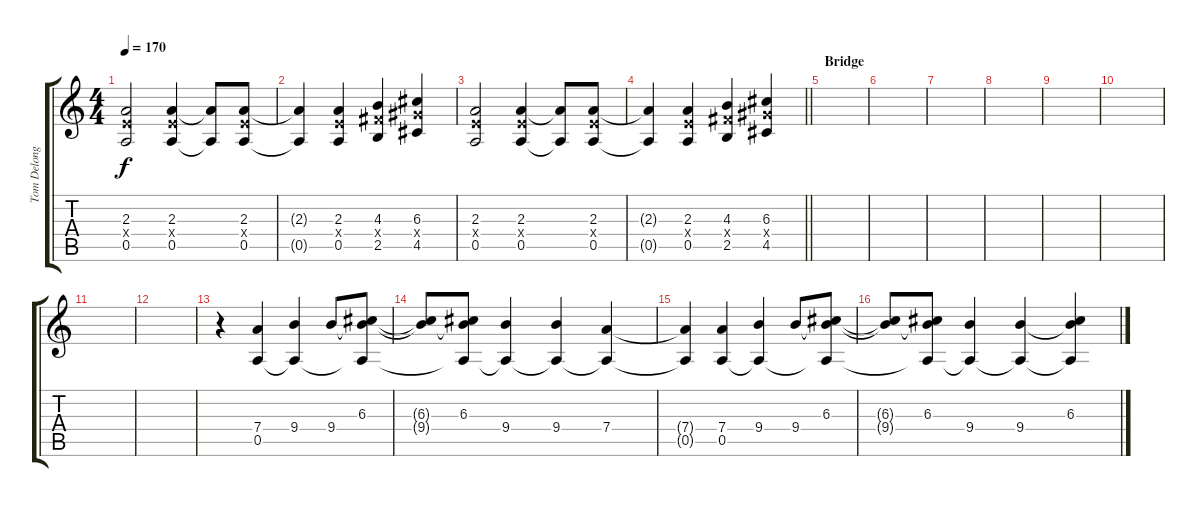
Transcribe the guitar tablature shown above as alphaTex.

\track ("Tom Delonge - Guitar" "Tom Delong") {instrument distortionguitar}
\staff {score tabs}
\tuning (E4 B3 G3 D3 A2 E2) {hide}
\ts (4 4)
\tempo 170
\clef g2
\ks c
(2.3 2.4{x} 0.5).2{dy f} (2.3 2.4{x} 0.5).4 (2.3{t} 0.5{t}).8 (2.3 2.4{x} 0.5).8 |
(2.3{t} 0.5{t}).4 (2.3 2.4{x} 0.5).4 (4.3 4.4{x} 2.5).4 (6.3 6.4{x} 4.5).4 |
(2.3 2.4{x} 0.5).2 (2.3 2.4{x} 0.5).4 (2.3{t} 0.5{t}).8 (2.3 2.4{x} 0.5).8 |
\barLineRight lightlight
(2.3{t} 0.5{t}).4 (2.3 2.4{x} 0.5).4 (4.3 4.4{x} 2.5).4 (6.3 6.4{x} 4.5).4 |
\section ("" "Bridge")
|
|
|
|
|
|
|
|
r.4 (7.4 0.5).4 (9.4 0.5{t}).4 9.4.8 (6.3 9.4{t} 0.5{t}).8 |
(6.3{t} 9.4{t}).8 (6.3 9.4{t} 0.5{t}).8 (9.4 0.5{t}).4 (9.4 0.5{t}).4 (7.4 0.5{t}).4 |
(7.4{t} 0.5{t}).4 (7.4 0.5).4 (9.4 0.5{t}).4 9.4.8 (6.3 9.4{t} 0.5{t}).8 |
(6.3{t} 9.4{t}).8 (6.3 9.4{t} 0.5{t}).8 (9.4 0.5{t}).4 (9.4 0.5{t}).4 (6.3 9.4{t} 0.5{t}).4
